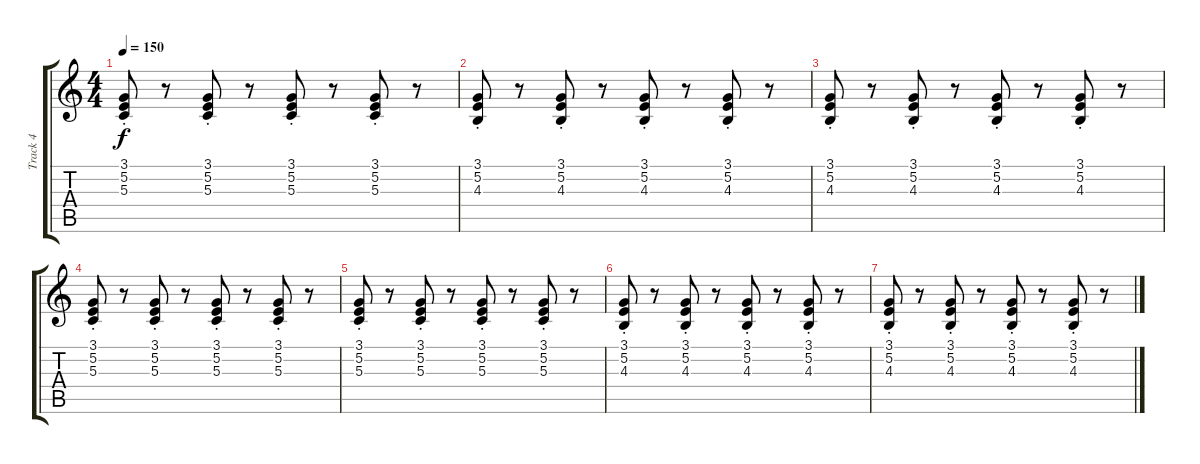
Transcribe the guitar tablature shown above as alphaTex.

\track ("Track 4" "Track 4") {instrument synthstrings1}
\staff {score tabs}
\tuning (E4 B3 G3 D3 A2 E2) {hide}
\ts (4 4)
\tempo 150
\clef g2
\ks c
(3.1{st} 5.2{st} 5.3{st}).8{dy f} r.8 (3.1{st} 5.2{st} 5.3{st}).8 r.8 (3.1{st} 5.2{st} 5.3{st}).8 r.8 (3.1{st} 5.2{st} 5.3{st}).8 r.8 |
(3.1{st} 5.2{st} 4.3{st}).8 r.8 (3.1{st} 5.2{st} 4.3{st}).8 r.8 (3.1{st} 5.2{st} 4.3{st}).8 r.8 (3.1{st} 5.2{st} 4.3{st}).8 r.8 |
(3.1{st} 5.2{st} 4.3{st}).8 r.8 (3.1{st} 5.2{st} 4.3{st}).8 r.8 (3.1{st} 5.2{st} 4.3{st}).8 r.8 (3.1{st} 5.2{st} 4.3{st}).8 r.8 |
(3.1{st} 5.2{st} 5.3{st}).8 r.8 (3.1{st} 5.2{st} 5.3{st}).8 r.8 (3.1{st} 5.2{st} 5.3{st}).8 r.8 (3.1{st} 5.2{st} 5.3{st}).8 r.8 |
(3.1{st} 5.2{st} 5.3{st}).8 r.8 (3.1{st} 5.2{st} 5.3{st}).8 r.8 (3.1{st} 5.2{st} 5.3{st}).8 r.8 (3.1{st} 5.2{st} 5.3{st}).8 r.8 |
(3.1{st} 5.2{st} 4.3{st}).8 r.8 (3.1{st} 5.2{st} 4.3{st}).8 r.8 (3.1{st} 5.2{st} 4.3{st}).8 r.8 (3.1{st} 5.2{st} 4.3{st}).8 r.8 |
(3.1{st} 5.2{st} 4.3{st}).8 r.8 (3.1{st} 5.2{st} 4.3{st}).8 r.8 (3.1{st} 5.2{st} 4.3{st}).8 r.8 (3.1{st} 5.2{st} 4.3{st}).8 r.8
